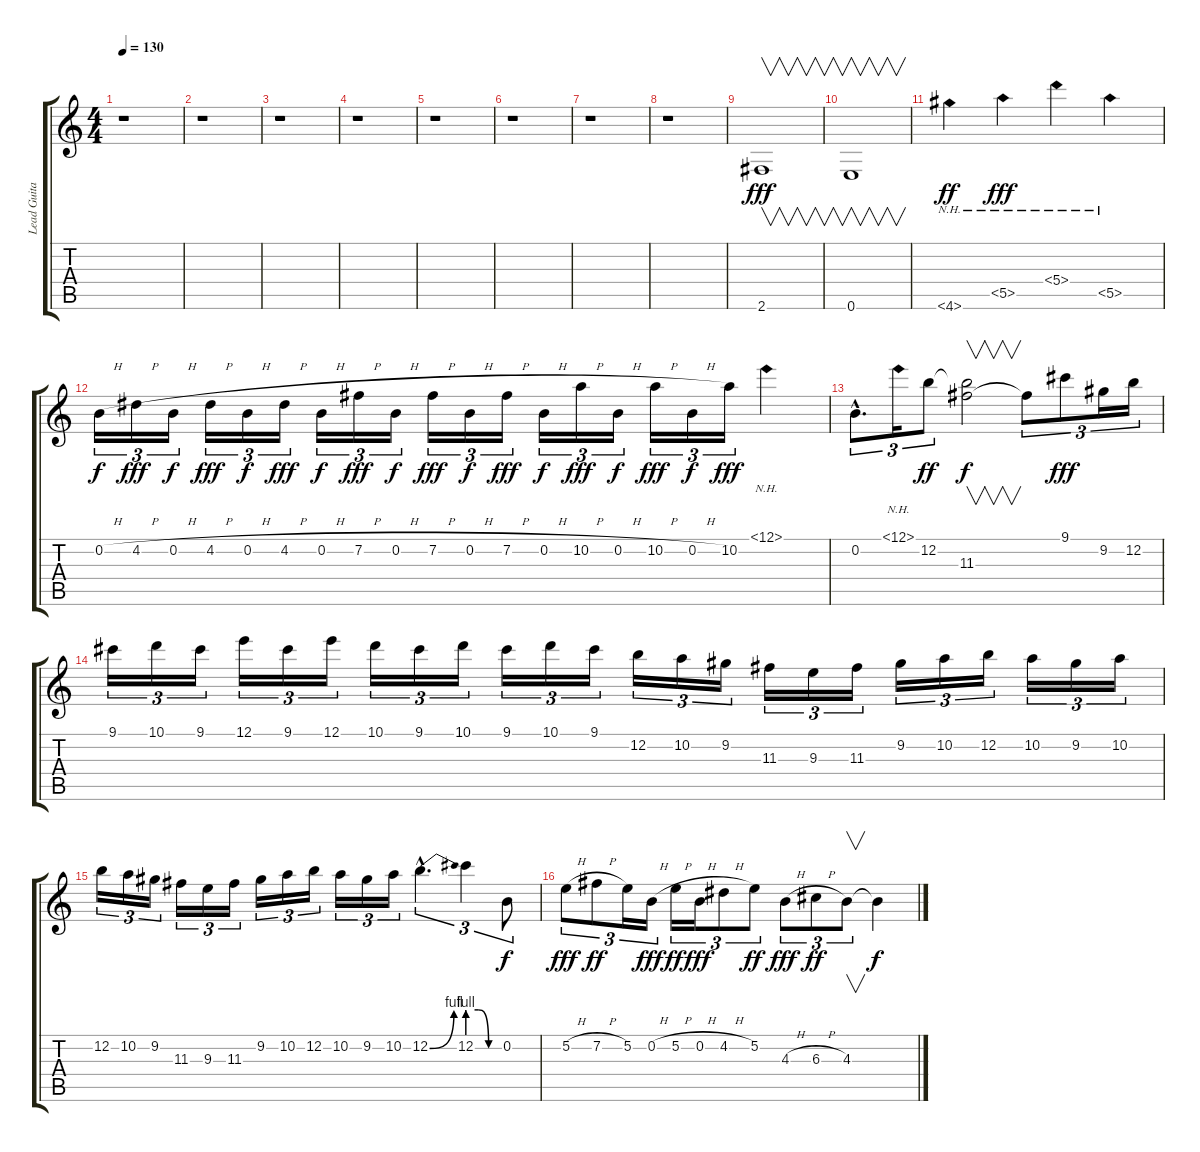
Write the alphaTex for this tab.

\track ("Lead Guitar" "Lead Guita") {instrument distortionguitar}
\staff {score tabs}
\tuning (E4 B3 G3 D3 A2 E2) {hide}
\ts (4 4)
\tempo 130
\clef g2
\ks c
r.1{dy mf} |
r.1 |
r.1 |
r.1 |
r.1 |
r.1 |
r.1 |
r.1 |
2.6.1{v dy fff} |
0.6.1{v} |
4.6{nh}.4{dy ff} 5.5{nh}.4{dy fff} 5.4{nh}.4 5.5{nh}.4 |
0.2{h}.16{tu (3 2) dy f} 4.2{h}.16{tu (3 2) dy fff} 0.2{h}.16{tu (3 2) dy f} 4.2{h}.16{tu (3 2) dy fff} 0.2{h}.16{tu (3 2) dy f} 4.2{h}.16{tu (3 2) dy fff} 0.2{h}.16{tu (3 2) dy f} 7.2{h}.16{tu (3 2) dy fff} 0.2{h}.16{tu (3 2) dy f} 7.2{h}.16{tu (3 2) dy fff} 0.2{h}.16{tu (3 2) dy f} 7.2{h}.16{tu (3 2) dy fff} 0.2{h}.16{tu (3 2) dy f} 10.2{h}.16{tu (3 2) dy fff} 0.2{h}.16{tu (3 2) dy f} 10.2{h}.16{tu (3 2) dy fff} 0.2{h}.16{tu (3 2) dy f} 10.2.16{tu (3 2) dy fff} 12.1{nh}.4 |
0.2{hac}.8{d tu (3 2)} 12.1{nh}.16{tu (3 2)} 12.2.8{tu (3 2) dy ff} (12.2{t} 11.3).2{v dy f} 11.3{t}.8{tu (3 2)} 9.1.8{tu (3 2) dy fff} 9.2.16{tu (3 2)} 12.2.16{tu (3 2)} |
9.1.16{tu (3 2)} 10.1.16{tu (3 2)} 9.1.16{tu (3 2)} 12.1.16{tu (3 2)} 9.1.16{tu (3 2)} 12.1.16{tu (3 2)} 10.1.16{tu (3 2)} 9.1.16{tu (3 2)} 10.1.16{tu (3 2)} 9.1.16{tu (3 2)} 10.1.16{tu (3 2)} 9.1.16{tu (3 2)} 12.2.16{tu (3 2)} 10.2.16{tu (3 2)} 9.2.16{tu (3 2)} 11.3.16{tu (3 2)} 9.3.16{tu (3 2)} 11.3.16{tu (3 2)} 9.2.16{tu (3 2)} 10.2.16{tu (3 2)} 12.2.16{tu (3 2)} 10.2.16{tu (3 2)} 9.2.16{tu (3 2)} 10.2.16{tu (3 2)} |
12.2.16{tu (3 2)} 10.2.16{tu (3 2)} 9.2.16{tu (3 2)} 11.3.16{tu (3 2)} 9.3.16{tu (3 2)} 11.3.16{tu (3 2)} 9.2.16{tu (3 2)} 10.2.16{tu (3 2)} 12.2.16{tu (3 2)} 10.2.16{tu (3 2)} 9.2.16{tu (3 2)} 10.2.16{tu (3 2)} 12.2{be (bend 0 0 60 4) hac}.4{d tu (3 2)} 12.2{be (custom 0 4 20 4 40 0 60 0)}.4{tu (3 2)} 0.2.8{tu (3 2) dy f} |
5.2{h}.8{tu (3 2) dy fff} 7.2{h}.8{tu (3 2) dy ff} 5.2.16{tu (3 2)} 0.2{h}.16{tu (3 2) dy fff} 5.2{h}.16{tu (3 2) dy ff} 0.2{h}.16{tu (3 2) dy fff} 4.2{h}.8{tu (3 2)} 5.2.8{tu (3 2) dy ff} 4.3{h}.8{tu (3 2) dy fff} 6.3{h}.8{tu (3 2) dy ff} 4.3.8{v tu (3 2)} 4.3{t}.4{dy f}
